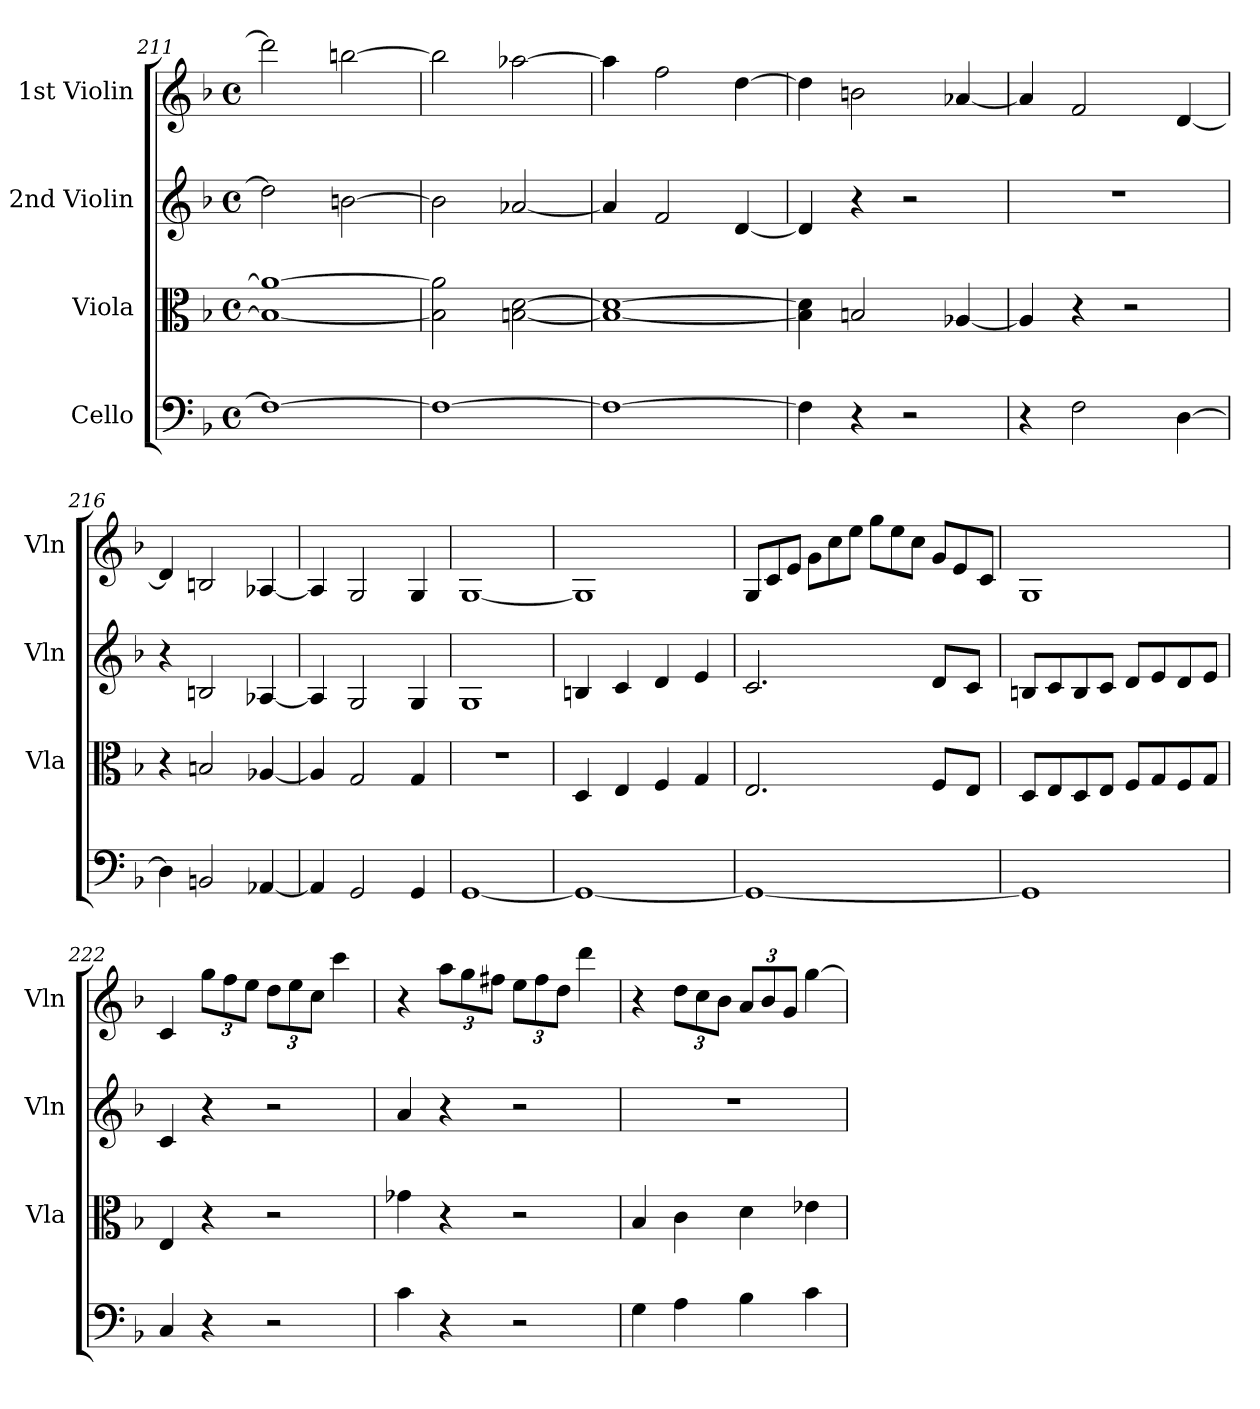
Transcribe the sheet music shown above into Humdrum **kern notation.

**kern	**kern	**kern	**kern
*part4	*part3	*part2	*part1
*staff4	*staff3	*staff2	*staff1
*I"Cello	*I"Viola	*I"2nd Violin	*I"1st Violin
*	*I'Vla	*I'Vln	*I'Vln
*clefF4	*clefC3	*clefG2	*clefG2
*k[b-]	*k[b-]	*k[b-]	*k[b-]
*M4/4	*M4/4	*M4/4	*M4/4
*met(c)	*met(c)	*met(c)	*met(c)
=211	=211	=211	=211
1F_	1B_ 1a-_	2dd\]	2ddd\]
.	.	[2bn\	[2bbn\
=212	=212	=212	=212
1F_	2B\] 2a-\]	2b\]	2bb\]
.	[2Bn\ [2d\	[2a-X/	[2aa-X\
=213	=213	=213	=213
1F_	1B_ 1d_	4a-/]	4aa-\]
.	.	2f/	2ff\
.	.	[4d/	[4dd\
=214	=214	=214	=214
4F\]	4B\] 4d\]	4d/]	4dd\]
4r	2Bn/	4r	2bn\
2r	.	2r	.
.	[4A-X/	.	[4a-X/
=215	=215	=215	=215
4r	4A-/]	1r	4a-/]
2F\	4r	.	2f/
.	2r	.	.
[4D\	.	.	[4d/
=216	=216	=216	=216
4D\]	4r	4r	4d/]
2BBn/	2Bn/	2Bn/	2Bn/
[4AA-X/	[4A-X/	[4A-X/	[4A-X/
=217	=217	=217	=217
4AA-/]	4A-/]	4A-/]	4A-/]
2GG/	2G/	2G/	2G/
4GG/	4G/	4G/	4G/
=218	=218	=218	=218
[1GG	1r	1G	[1G
=219	=219	=219	=219
1GG_	4D/	4Bn/	1G]
.	4E/	4c/	.
.	4F/	4d/	.
.	4G/	4e/	.
=220	=220	=220	=220
*	*	*	*Xtuplet
1GG_	2.E/	2.c/	12G/L
.	.	.	12c/
.	.	.	12e/J
.	.	.	12g\L
.	.	.	12cc\
.	.	.	12ee\J
.	.	.	12gg\L
.	.	.	12ee\
.	.	.	12cc\J
.	8F/L	8d/L	12g/L
.	.	.	12e/
.	8E/J	8c/J	.
.	.	.	12c/J
=221	=221	=221	=221
1GG]	8D/L	8Bn/L	1G
.	8E/	8c/	.
.	8D/	8B/	.
.	8E/J	8c/J	.
.	8F/L	8d/L	.
.	8G/	8e/	.
.	8F/	8d/	.
.	8G/J	8e/J	.
=222	=222	=222	=222
4C/	4E/	4c/	4c/
*	*	*	*tuplet
*	*	*	*Xbrackettup
4r	4r	4r	12gg\L
.	.	.	12ff\
.	.	.	12ee\J
2r	2r	2r	12dd\L
.	.	.	12ee\
.	.	.	12cc\J
.	.	.	4ccc\
=223	=223	=223	=223
4c\	4g-X\	4a/	4r
4r	4r	4r	12aa\L
.	.	.	12gg\
.	.	.	12ff#X\J
2r	2r	2r	12ee\L
.	.	.	12ff#\
.	.	.	12dd\J
.	.	.	4ddd\
=224	=224	=224	=224
4G\	4B-/	1r	4r
4A\	4c\	.	12dd\L
.	.	.	12cc\
.	.	.	12b-\J
4B-\	4d\	.	12a/L
.	.	.	12b-/
.	.	.	12g/J
4c\	4e-X\	.	[4gg\
=	=	=	=
*-	*-	*-	*-
